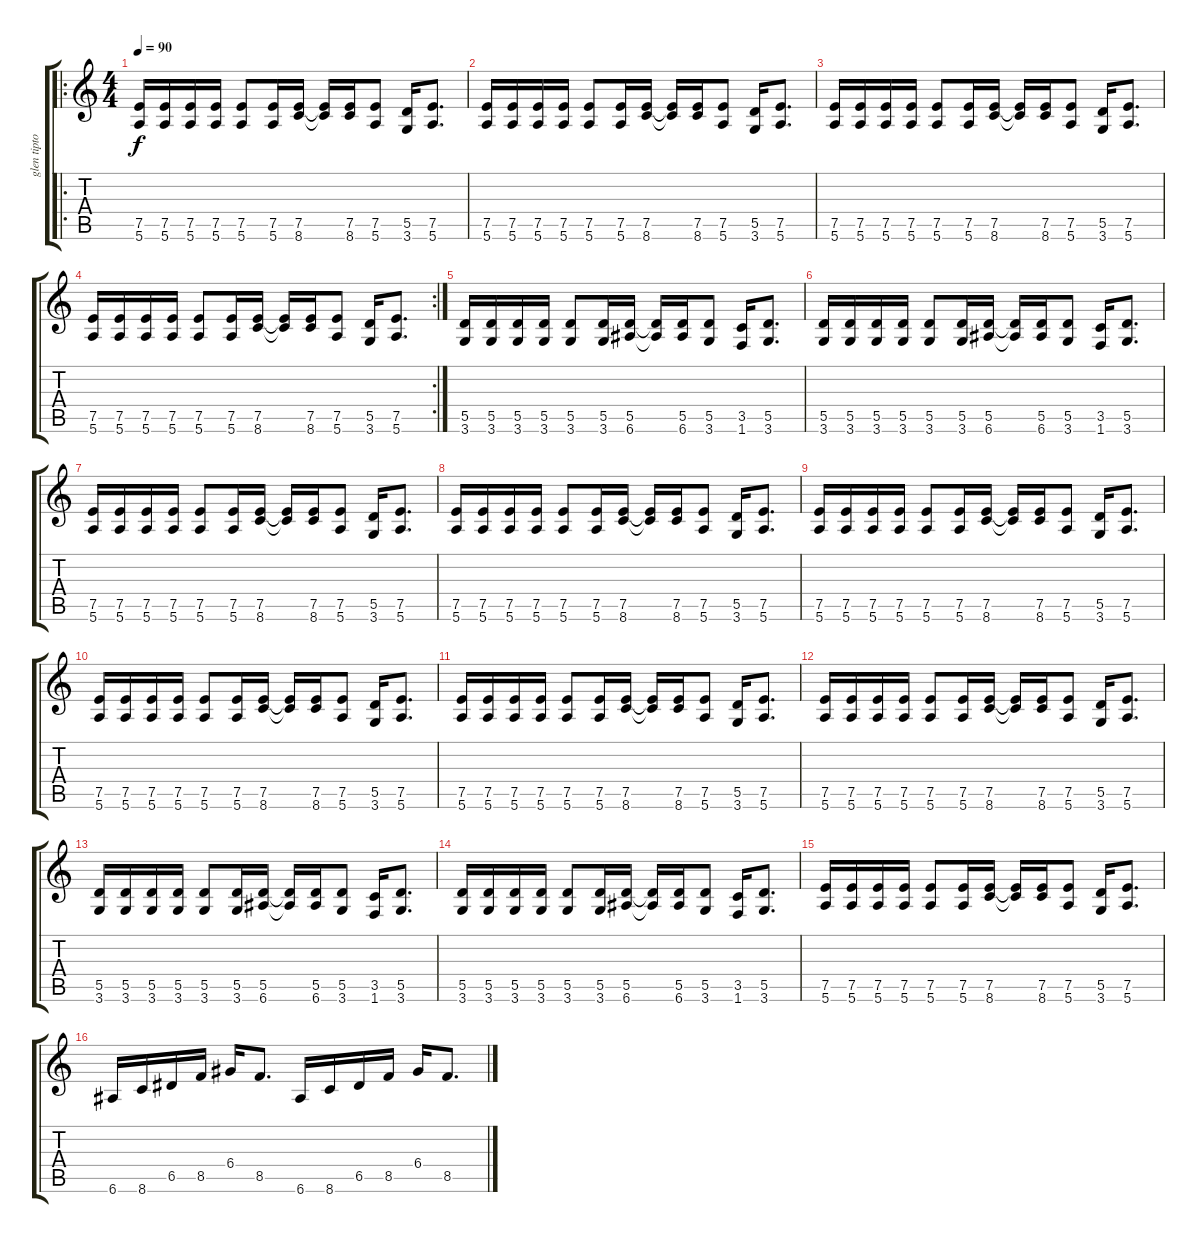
\track ("glen tipton" "glen tipto") {instrument distortionguitar}
\staff {score tabs}
\tuning (E4 B3 G3 D3 A2 E2) {hide}
\ro
\ts (4 4)
\tempo 90
\clef g2
\ks c
(7.5 5.6).16{dy f instrument distortionguitar} (7.5 5.6).16 (7.5 5.6).16 (7.5 5.6).16 (7.5 5.6).8 (7.5 5.6).16 (7.5 8.6).16 (7.5{t} 8.6{t}).16 (7.5 8.6).16 (7.5 5.6).8 (5.5 3.6).16 (7.5 5.6).8{d} |
(7.5 5.6).16 (7.5 5.6).16 (7.5 5.6).16 (7.5 5.6).16 (7.5 5.6).8 (7.5 5.6).16 (7.5 8.6).16 (7.5{t} 8.6{t}).16 (7.5 8.6).16 (7.5 5.6).8 (5.5 3.6).16 (7.5 5.6).8{d} |
(7.5 5.6).16 (7.5 5.6).16 (7.5 5.6).16 (7.5 5.6).16 (7.5 5.6).8 (7.5 5.6).16 (7.5 8.6).16 (7.5{t} 8.6{t}).16 (7.5 8.6).16 (7.5 5.6).8 (5.5 3.6).16 (7.5 5.6).8{d} |
\rc 2
(7.5 5.6).16 (7.5 5.6).16 (7.5 5.6).16 (7.5 5.6).16 (7.5 5.6).8 (7.5 5.6).16 (7.5 8.6).16 (7.5{t} 8.6{t}).16 (7.5 8.6).16 (7.5 5.6).8 (5.5 3.6).16 (7.5 5.6).8{d} |
(5.5 3.6).16 (5.5 3.6).16 (5.5 3.6).16 (5.5 3.6).16 (5.5 3.6).8 (5.5 3.6).16 (5.5 6.6).16 (5.5{t} 6.6{t}).16 (5.5 6.6).16 (5.5 3.6).8 (3.5 1.6).16 (5.5 3.6).8{d} |
(5.5 3.6).16 (5.5 3.6).16 (5.5 3.6).16 (5.5 3.6).16 (5.5 3.6).8 (5.5 3.6).16 (5.5 6.6).16 (5.5{t} 6.6{t}).16 (5.5 6.6).16 (5.5 3.6).8 (3.5 1.6).16 (5.5 3.6).8{d} |
(7.5 5.6).16 (7.5 5.6).16 (7.5 5.6).16 (7.5 5.6).16 (7.5 5.6).8 (7.5 5.6).16 (7.5 8.6).16 (7.5{t} 8.6{t}).16 (7.5 8.6).16 (7.5 5.6).8 (5.5 3.6).16 (7.5 5.6).8{d} |
(7.5 5.6).16 (7.5 5.6).16 (7.5 5.6).16 (7.5 5.6).16 (7.5 5.6).8 (7.5 5.6).16 (7.5 8.6).16 (7.5{t} 8.6{t}).16 (7.5 8.6).16 (7.5 5.6).8 (5.5 3.6).16 (7.5 5.6).8{d} |
(7.5 5.6).16 (7.5 5.6).16 (7.5 5.6).16 (7.5 5.6).16 (7.5 5.6).8 (7.5 5.6).16 (7.5 8.6).16 (7.5{t} 8.6{t}).16 (7.5 8.6).16 (7.5 5.6).8 (5.5 3.6).16 (7.5 5.6).8{d} |
(7.5 5.6).16 (7.5 5.6).16 (7.5 5.6).16 (7.5 5.6).16 (7.5 5.6).8 (7.5 5.6).16 (7.5 8.6).16 (7.5{t} 8.6{t}).16 (7.5 8.6).16 (7.5 5.6).8 (5.5 3.6).16 (7.5 5.6).8{d} |
(7.5 5.6).16 (7.5 5.6).16 (7.5 5.6).16 (7.5 5.6).16 (7.5 5.6).8 (7.5 5.6).16 (7.5 8.6).16 (7.5{t} 8.6{t}).16 (7.5 8.6).16 (7.5 5.6).8 (5.5 3.6).16 (7.5 5.6).8{d} |
(7.5 5.6).16 (7.5 5.6).16 (7.5 5.6).16 (7.5 5.6).16 (7.5 5.6).8 (7.5 5.6).16 (7.5 8.6).16 (7.5{t} 8.6{t}).16 (7.5 8.6).16 (7.5 5.6).8 (5.5 3.6).16 (7.5 5.6).8{d} |
(5.5 3.6).16 (5.5 3.6).16 (5.5 3.6).16 (5.5 3.6).16 (5.5 3.6).8 (5.5 3.6).16 (5.5 6.6).16 (5.5{t} 6.6{t}).16 (5.5 6.6).16 (5.5 3.6).8 (3.5 1.6).16 (5.5 3.6).8{d} |
(5.5 3.6).16 (5.5 3.6).16 (5.5 3.6).16 (5.5 3.6).16 (5.5 3.6).8 (5.5 3.6).16 (5.5 6.6).16 (5.5{t} 6.6{t}).16 (5.5 6.6).16 (5.5 3.6).8 (3.5 1.6).16 (5.5 3.6).8{d} |
(7.5 5.6).16 (7.5 5.6).16 (7.5 5.6).16 (7.5 5.6).16 (7.5 5.6).8 (7.5 5.6).16 (7.5 8.6).16 (7.5{t} 8.6{t}).16 (7.5 8.6).16 (7.5 5.6).8 (5.5 3.6).16 (7.5 5.6).8{d} |
6.6.16 8.6.16 6.5.16 8.5.16 6.4.16 8.5.8{d} 6.6.16 8.6.16 6.5.16 8.5.16 6.4.16 8.5.8{d}
